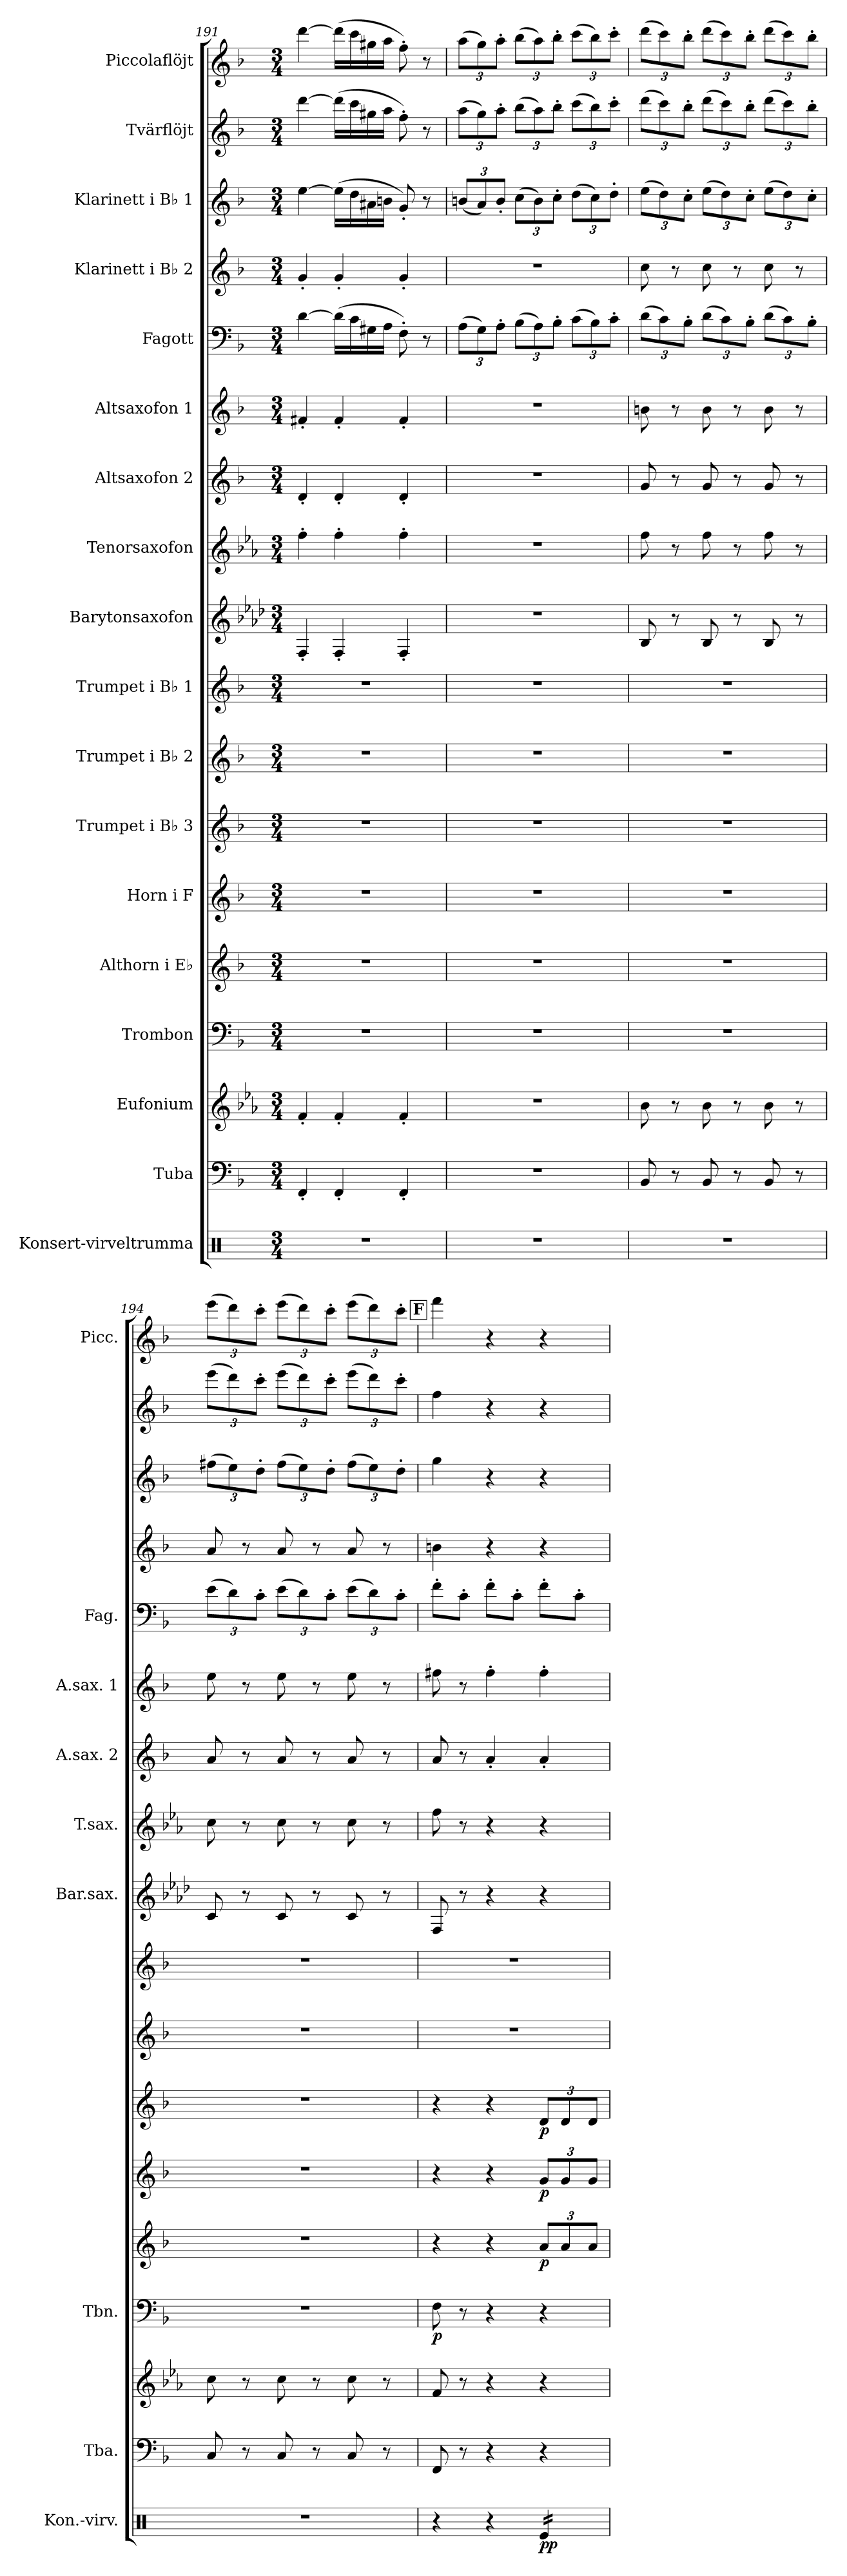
**kern	**dynam	**kern	**kern	**kern	**dynam	**kern	**dynam	**kern	**dynam	**kern	**dynam	**kern	**kern	**kern	**kern	**kern	**kern	**kern	**kern	**kern	**kern	**kern
*part18	*part18	*part17	*part16	*part15	*part15	*part14	*part14	*part13	*part13	*part12	*part12	*part11	*part10	*part9	*part8	*part7	*part6	*part5	*part4	*part3	*part2	*part1
*staff18	*staff18	*staff17	*staff16	*staff15	*staff15	*staff14	*staff14	*staff13	*staff13	*staff12	*staff12	*staff11	*staff10	*staff9	*staff8	*staff7	*staff6	*staff5	*staff4	*staff3	*staff2	*staff1
*I"Konsert-virveltrumma	*	*I"Tuba	*I"Eufonium	*I"Trombon	*	*I"Althorn i E♭	*	*I"Horn i F	*	*I"Trumpet i B♭ 3	*	*I"Trumpet i B♭ 2	*I"Trumpet i B♭ 1	*I"Barytonsaxofon	*I"Tenorsaxofon	*I"Altsaxofon 2	*I"Altsaxofon 1	*I"Fagott	*I"Klarinett i B♭ 2	*I"Klarinett i B♭ 1	*I"Tvärflöjt	*I"Piccolaflöjt
*I'Kon.-virv.	*	*I'Tba.	*	*I'Tbn.	*	*	*	*	*	*	*	*	*	*I'Bar.sax.	*I'T.sax.	*I'A.sax. 2	*I'A.sax. 1	*I'Fag.	*	*	*	*I'Picc.
*clefX	*	*clefF4	*clefG2	*clefF4	*	*clefG2	*	*clefG2	*	*clefG2	*	*clefG2	*clefG2	*clefG2	*clefG2	*clefG2	*clefG2	*clefF4	*clefG2	*clefG2	*clefG2	*clefG2
*	*	*	*ITrd8c14	*	*	*ITrd5c9	*	*ITrd4c7	*	*ITrd1c2	*	*ITrd1c2	*ITrd1c2	*ITrd12c21	*ITrd8c14	*ITrd5c9	*ITrd5c9	*	*ITrd1c2	*ITrd1c2	*	*ITrd-7c-12
*k[]	*	*k[b-]	*k[b-e-a-]	*k[b-]	*	*k[b-e-a-d-]	*	*k[b-e-]	*	*k[b-e-a-]	*	*k[b-e-a-]	*k[b-e-a-]	*k[b-e-a-d-]	*k[b-e-a-]	*k[b-e-a-d-]	*k[b-e-a-d-]	*k[b-]	*k[b-e-a-]	*k[b-e-a-]	*k[b-]	*k[b-]
*M3/4	*	*M3/4	*M3/4	*M3/4	*	*M3/4	*	*M3/4	*	*M3/4	*	*M3/4	*M3/4	*M3/4	*M3/4	*M3/4	*M3/4	*M3/4	*M3/4	*M3/4	*M3/4	*M3/4
=191	=191	=191	=191	=191	=191	=191	=191	=191	=191	=191	=191	=191	=191	=191	=191	=191	=191	=191	=191	=191	=191	=191
2.r	.	4FF'/	4F'/	2.r	.	2.r	.	2.r	.	2.r	.	2.r	2.r	4FF'/	4f'\	4F'/	4An'/	[4d\	4f'/	[4dd\	[4ddd\	[4dddd\
.	.	4FF'/	4F'/	.	.	.	.	.	.	.	.	.	.	4FF'/	4f'\	4F'/	4A'/	(>16d\LL]	4f'/	(>16dd\LL]	(>16ddd\LL]	(>16dddd\LL]
.	.	.	.	.	.	.	.	.	.	.	.	.	.	.	.	.	.	16c\	.	16cc\	16ccc\	16cccc\
.	.	.	.	.	.	.	.	.	.	.	.	.	.	.	.	.	.	16G#X\	.	16g#X\	16gg#X\	16ggg#X\
.	.	.	.	.	.	.	.	.	.	.	.	.	.	.	.	.	.	16A\JJ	.	16an\JJ	16aa\JJ	16aaa\JJ
.	.	4FF'/	4F'/	.	.	.	.	.	.	.	.	.	.	4FF'/	4f'\	4F'/	4A'/	8F'\)	4f'/	8f'/)	8ff'\)	8fff'\)
.	.	.	.	.	.	.	.	.	.	.	.	.	.	.	.	.	.	8r	.	8r	8r	8r
=192	=192	=192	=192	=192	=192	=192	=192	=192	=192	=192	=192	=192	=192	=192	=192	=192	=192	=192	=192	=192	=192	=192
*	*	*	*	*	*	*	*	*	*	*	*	*	*	*	*	*	*	*Xbrackettup	*	*Xbrackettup	*Xbrackettup	*Xbrackettup
2.r	.	2.r	2.r	2.r	.	2.r	.	2.r	.	2.r	.	2.r	2.r	2.r	2.r	2.r	2.r	(>12A\L	2.r	(<12an/L	(>12aa\L	(>12aaa\L
.	.	.	.	.	.	.	.	.	.	.	.	.	.	.	.	.	.	12G\)	.	12g/)	12gg\)	12ggg\)
.	.	.	.	.	.	.	.	.	.	.	.	.	.	.	.	.	.	12A'\J	.	12a'/J	12aa'\J	12aaa'\J
.	.	.	.	.	.	.	.	.	.	.	.	.	.	.	.	.	.	(>12B-\L	.	(>12b-\L	(>12bb-\L	(>12bbb-\L
.	.	.	.	.	.	.	.	.	.	.	.	.	.	.	.	.	.	12A\)	.	12a\)	12aa\)	12aaa\)
.	.	.	.	.	.	.	.	.	.	.	.	.	.	.	.	.	.	12B-'\J	.	12b-'\J	12bb-'\J	12bbb-'\J
.	.	.	.	.	.	.	.	.	.	.	.	.	.	.	.	.	.	(>12c\L	.	(>12cc\L	(>12ccc\L	(>12cccc\L
.	.	.	.	.	.	.	.	.	.	.	.	.	.	.	.	.	.	12B-\)	.	12b-\)	12bb-\)	12bbb-\)
.	.	.	.	.	.	.	.	.	.	.	.	.	.	.	.	.	.	12c'\J	.	12cc'\J	12ccc'\J	12cccc'\J
=193	=193	=193	=193	=193	=193	=193	=193	=193	=193	=193	=193	=193	=193	=193	=193	=193	=193	=193	=193	=193	=193	=193
2.r	.	8BB-/	8B-\	2.r	.	2.r	.	2.r	.	2.r	.	2.r	2.r	8BB-/	8f\	8B-/	8dn\	(>12d\L	8b-\	(>12dd\L	(>12ddd\L	(>12dddd\L
.	.	.	.	.	.	.	.	.	.	.	.	.	.	.	.	.	.	12c\)	.	12cc\)	12ccc\)	12cccc\)
.	.	8r	8r	.	.	.	.	.	.	.	.	.	.	8r	8r	8r	8r	.	8r	.	.	.
.	.	.	.	.	.	.	.	.	.	.	.	.	.	.	.	.	.	12B-'\J	.	12b-'\J	12bb-'\J	12bbb-'\J
.	.	8BB-/	8B-\	.	.	.	.	.	.	.	.	.	.	8BB-/	8f\	8B-/	8d\	(>12d\L	8b-\	(>12dd\L	(>12ddd\L	(>12dddd\L
.	.	.	.	.	.	.	.	.	.	.	.	.	.	.	.	.	.	12c\)	.	12cc\)	12ccc\)	12cccc\)
.	.	8r	8r	.	.	.	.	.	.	.	.	.	.	8r	8r	8r	8r	.	8r	.	.	.
.	.	.	.	.	.	.	.	.	.	.	.	.	.	.	.	.	.	12B-'\J	.	12b-'\J	12bb-'\J	12bbb-'\J
.	.	8BB-/	8B-\	.	.	.	.	.	.	.	.	.	.	8BB-/	8f\	8B-/	8d\	(>12d\L	8b-\	(>12dd\L	(>12ddd\L	(>12dddd\L
.	.	.	.	.	.	.	.	.	.	.	.	.	.	.	.	.	.	12c\)	.	12cc\)	12ccc\)	12cccc\)
.	.	8r	8r	.	.	.	.	.	.	.	.	.	.	8r	8r	8r	8r	.	8r	.	.	.
.	.	.	.	.	.	.	.	.	.	.	.	.	.	.	.	.	.	12B-'\J	.	12b-'\J	12bb-'\J	12bbb-'\J
=194	=194	=194	=194	=194	=194	=194	=194	=194	=194	=194	=194	=194	=194	=194	=194	=194	=194	=194	=194	=194	=194	=194
2.r	.	8C/	8c\	2.r	.	2.r	.	2.r	.	2.r	.	2.r	2.r	8C/	8c\	8c/	8g\	(>12e\L	8g/	(>12een\L	(>12eee\L	(>12eeee\L
.	.	.	.	.	.	.	.	.	.	.	.	.	.	.	.	.	.	12d\)	.	12dd\)	12ddd\)	12dddd\)
.	.	8r	8r	.	.	.	.	.	.	.	.	.	.	8r	8r	8r	8r	.	8r	.	.	.
.	.	.	.	.	.	.	.	.	.	.	.	.	.	.	.	.	.	12c'\J	.	12cc'\J	12ccc'\J	12cccc'\J
.	.	8C/	8c\	.	.	.	.	.	.	.	.	.	.	8C/	8c\	8c/	8g\	(>12e\L	8g/	(>12ee\L	(>12eee\L	(>12eeee\L
.	.	.	.	.	.	.	.	.	.	.	.	.	.	.	.	.	.	12d\)	.	12dd\)	12ddd\)	12dddd\)
.	.	8r	8r	.	.	.	.	.	.	.	.	.	.	8r	8r	8r	8r	.	8r	.	.	.
.	.	.	.	.	.	.	.	.	.	.	.	.	.	.	.	.	.	12c'\J	.	12cc'\J	12ccc'\J	12cccc'\J
.	.	8C/	8c\	.	.	.	.	.	.	.	.	.	.	8C/	8c\	8c/	8g\	(>12e\L	8g/	(>12ee\L	(>12eee\L	(>12eeee\L
.	.	.	.	.	.	.	.	.	.	.	.	.	.	.	.	.	.	12d\)	.	12dd\)	12ddd\)	12dddd\)
.	.	8r	8r	.	.	.	.	.	.	.	.	.	.	8r	8r	8r	8r	.	8r	.	.	.
.	.	.	.	.	.	.	.	.	.	.	.	.	.	.	.	.	.	12c'\J	.	12cc'\J	12ccc'\J	12cccc'\J
!!LO:PB:g=z
!!LO:REH:place=s1:a:B:fs=14:t=F
=195	=195	=195	=195	=195	=195	=195	=195	=195	=195	=195	=195	=195	=195	=195	=195	=195	=195	=195	=195	=195	=195	=195
!	!	!	!	!	!LO:DY:b	!	!	!	!	!	!	!	!	!	!	!	!	!	!	!	!	!
4r	.	8FF/	8F/	8F\	p	4r	.	4r	.	4r	.	2.r	2.r	8FF/	8f\	8c/	8an\	8f'\L	4an\	4ff\	4ff\	4ffff\
.	.	8r	8r	8r	.	.	.	.	.	.	.	.	.	8r	8r	8r	8r	8c'\J	.	.	.	.
4r	.	4r	4r	4r	.	4r	.	4r	.	4r	.	.	.	4r	4r	4c'/	4a'\	8f'\L	4r	4r	4r	4r
.	.	.	.	.	.	.	.	.	.	.	.	.	.	.	.	.	.	8c'\J	.	.	.	.
*	*	*	*	*	*	*Xbrackettup	*	*Xbrackettup	*	*Xbrackettup	*	*	*	*	*	*	*	*	*	*	*	*
!	!LO:DY:b	!	!	!	!	!	!LO:DY:b	!	!LO:DY:b	!	!LO:DY:b	!	!	!	!	!	!	!	!	!	!	!
*tremolo	*	*	*	*	*	*	*	*	*	*	*	*	*	*	*	*	*	*	*	*	*	*
16Re/LL	pp	4r	4r	4r	.	12c/L	p	12c/L	p	12c/L	p	.	.	4r	4r	4c'/	4a'\	8f'\L	4r	4r	4r	4r
16Re/	.	.	.	.	.	.	.	.	.	.	.	.	.	.	.	.	.	.	.	.	.	.
.	.	.	.	.	.	12c/	.	12c/	.	12c/	.	.	.	.	.	.	.	.	.	.	.	.
16Re/	.	.	.	.	.	.	.	.	.	.	.	.	.	.	.	.	.	8c'\J	.	.	.	.
.	.	.	.	.	.	12c/J	.	12c/J	.	12c/J	.	.	.	.	.	.	.	.	.	.	.	.
16Re/JJ	.	.	.	.	.	.	.	.	.	.	.	.	.	.	.	.	.	.	.	.	.	.
*Xtremolo	*	*	*	*	*	*	*	*	*	*	*	*	*	*	*	*	*	*	*	*	*	*
=	=	=	=	=	=	=	=	=	=	=	=	=	=	=	=	=	=	=	=	=	=	=
*-	*-	*-	*-	*-	*-	*-	*-	*-	*-	*-	*-	*-	*-	*-	*-	*-	*-	*-	*-	*-	*-	*-
